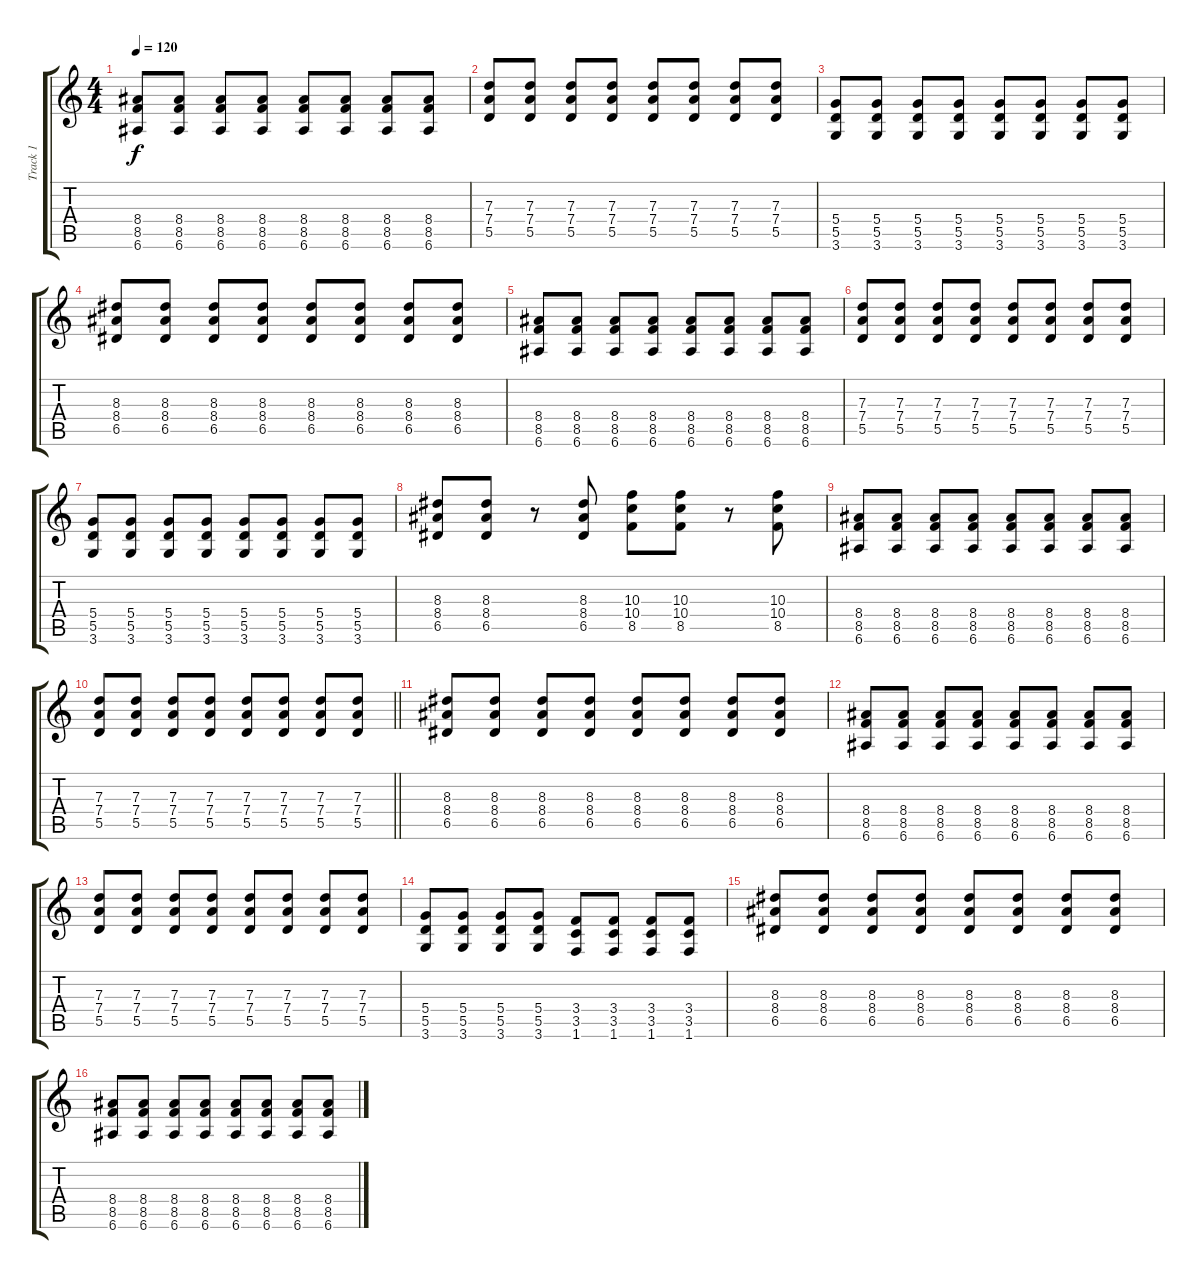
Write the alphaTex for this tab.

\track ("Track 1" "Track 1") {instrument overdrivenguitar}
\staff {score tabs}
\tuning (E4 B3 G3 D3 A2 E2) {hide}
\ts (4 4)
\tempo 120
\clef g2
\ks c
(8.4 8.5 6.6).8{dy f} (8.4 8.5 6.6).8 (8.4 8.5 6.6).8 (8.4 8.5 6.6).8 (8.4 8.5 6.6).8 (8.4 8.5 6.6).8 (8.4 8.5 6.6).8 (8.4 8.5 6.6).8 |
(7.3 7.4 5.5).8 (7.3 7.4 5.5).8 (7.3 7.4 5.5).8 (7.3 7.4 5.5).8 (7.3 7.4 5.5).8 (7.3 7.4 5.5).8 (7.3 7.4 5.5).8 (7.3 7.4 5.5).8 |
(5.4 5.5 3.6).8 (5.4 5.5 3.6).8 (5.4 5.5 3.6).8 (5.4 5.5 3.6).8 (5.4 5.5 3.6).8 (5.4 5.5 3.6).8 (5.4 5.5 3.6).8 (5.4 5.5 3.6).8 |
(8.3 8.4 6.5).8 (8.3 8.4 6.5).8 (8.3 8.4 6.5).8 (8.3 8.4 6.5).8 (8.3 8.4 6.5).8 (8.3 8.4 6.5).8 (8.3 8.4 6.5).8 (8.3 8.4 6.5).8 |
(8.4 8.5 6.6).8 (8.4 8.5 6.6).8 (8.4 8.5 6.6).8 (8.4 8.5 6.6).8 (8.4 8.5 6.6).8 (8.4 8.5 6.6).8 (8.4 8.5 6.6).8 (8.4 8.5 6.6).8 |
(7.3 7.4 5.5).8 (7.3 7.4 5.5).8 (7.3 7.4 5.5).8 (7.3 7.4 5.5).8 (7.3 7.4 5.5).8 (7.3 7.4 5.5).8 (7.3 7.4 5.5).8 (7.3 7.4 5.5).8 |
(5.4 5.5 3.6).8 (5.4 5.5 3.6).8 (5.4 5.5 3.6).8 (5.4 5.5 3.6).8 (5.4 5.5 3.6).8 (5.4 5.5 3.6).8 (5.4 5.5 3.6).8 (5.4 5.5 3.6).8 |
(8.3 8.4 6.5).8 (8.3 8.4 6.5).8 r.8 (8.3 8.4 6.5).8 (10.3 10.4 8.5).8 (10.3 10.4 8.5).8 r.8 (10.3 10.4 8.5).8 |
(8.4 8.5 6.6).8 (8.4 8.5 6.6).8 (8.4 8.5 6.6).8 (8.4 8.5 6.6).8 (8.4 8.5 6.6).8 (8.4 8.5 6.6).8 (8.4 8.5 6.6).8 (8.4 8.5 6.6).8 |
\barLineRight lightlight
(7.3 7.4 5.5).8 (7.3 7.4 5.5).8 (7.3 7.4 5.5).8 (7.3 7.4 5.5).8 (7.3 7.4 5.5).8 (7.3 7.4 5.5).8 (7.3 7.4 5.5).8 (7.3 7.4 5.5).8 |
(8.3 8.4 6.5).8 (8.3 8.4 6.5).8 (8.3 8.4 6.5).8 (8.3 8.4 6.5).8 (8.3 8.4 6.5).8 (8.3 8.4 6.5).8 (8.3 8.4 6.5).8 (8.3 8.4 6.5).8 |
(8.4 8.5 6.6).8 (8.4 8.5 6.6).8 (8.4 8.5 6.6).8 (8.4 8.5 6.6).8 (8.4 8.5 6.6).8 (8.4 8.5 6.6).8 (8.4 8.5 6.6).8 (8.4 8.5 6.6).8 |
(7.3 7.4 5.5).8 (7.3 7.4 5.5).8 (7.3 7.4 5.5).8 (7.3 7.4 5.5).8 (7.3 7.4 5.5).8 (7.3 7.4 5.5).8 (7.3 7.4 5.5).8 (7.3 7.4 5.5).8 |
(5.4 5.5 3.6).8 (5.4 5.5 3.6).8 (5.4 5.5 3.6).8 (5.4 5.5 3.6).8 (3.4 3.5 1.6).8 (3.4 3.5 1.6).8 (3.4 3.5 1.6).8 (3.4 3.5 1.6).8 |
(8.3 8.4 6.5).8 (8.3 8.4 6.5).8 (8.3 8.4 6.5).8 (8.3 8.4 6.5).8 (8.3 8.4 6.5).8 (8.3 8.4 6.5).8 (8.3 8.4 6.5).8 (8.3 8.4 6.5).8 |
(8.4 8.5 6.6).8 (8.4 8.5 6.6).8 (8.4 8.5 6.6).8 (8.4 8.5 6.6).8 (8.4 8.5 6.6).8 (8.4 8.5 6.6).8 (8.4 8.5 6.6).8 (8.4 8.5 6.6).8
